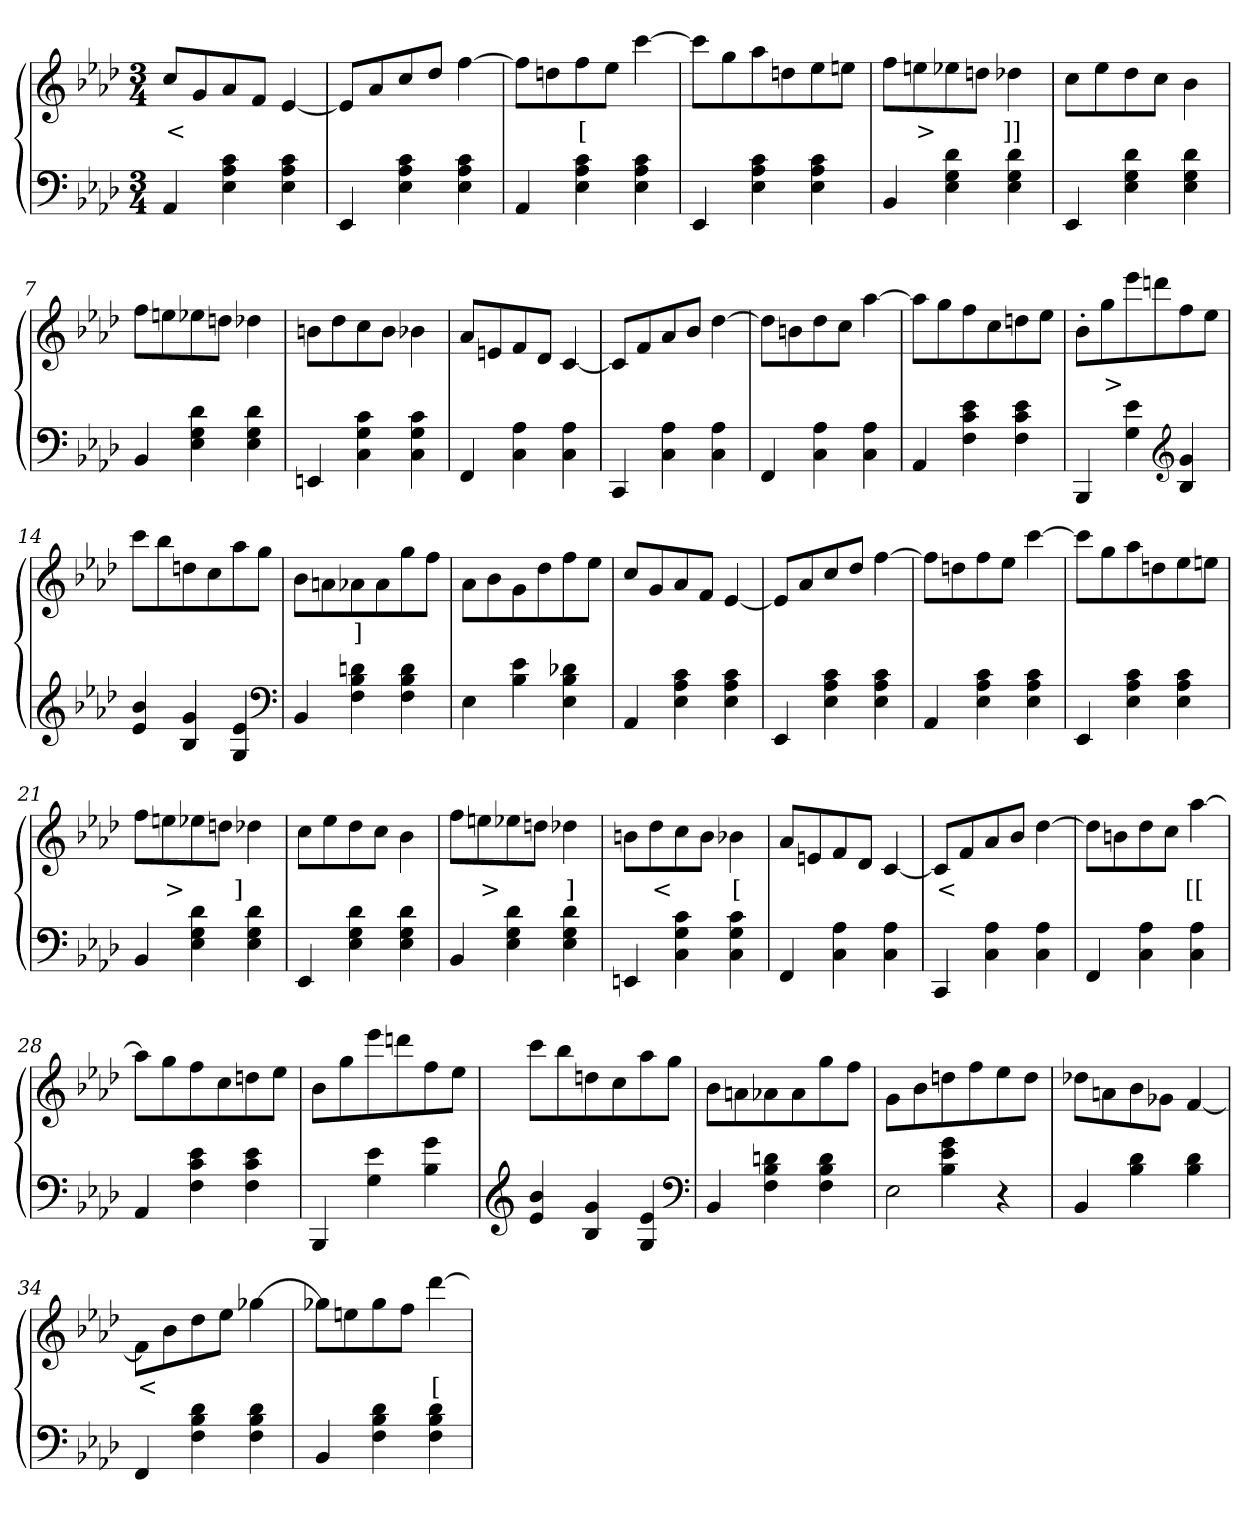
**kern	**kern	**text
*part2	*part1	*part1
*staff2	*staff1	*staff1
*clefF4	*clefG2	*
*k[b-e-a-d-]	*k[b-e-a-d-]	*
*M3/4	*M3/4	*
=1	=1	=1
4AA-	8ccL	<
.	8g	.
4c 4A- 4E-	8a-	.
.	8fJ	.
4c 4A- 4E-	[4e-	.
=2	=2	=2
4EE-	8e-L]	.
.	8a-	.
4c 4A- 4E-	8cc	.
.	8dd-J	.
4c 4A- 4E-	[4ff	.
=3	=3	=3
4AA-	8ffL]	.
.	8ddn	.
4c 4A- 4E-	8ff	[
.	8ee-J	.
4c 4A- 4E-	[4ccc	.
=4	=4	=4
4EE-	8cccL]	.
.	8gg	.
4c 4A- 4E-	8aa-	.
.	8ddn	.
4c 4A- 4E-	8ee-	.
.	8eenJ	.
=5	=5	=5
4BB-	8ffL	.
.	8een	>
4d- 4G 4E-	8ee-X	.
.	8ddnJ	.
4d- 4G 4E-	4dd-X	]]
=6	=6	=6
4EE-	8ccL	.
.	8ee-	.
4d- 4G 4E-	8dd-	.
.	8ccJ	.
4d- 4G 4E-	4b-	.
=7	=7	=7
4BB-	8ffL	.
.	8een	.
4d- 4G 4E-	8ee-X	.
.	8ddnJ	.
4d- 4G 4E-	4dd-X	.
=8	=8	=8
4EEn	8bnL	.
.	8dd-	.
4c 4G 4C	8cc	.
.	8bJ	.
4c 4G 4C	4b-X	.
=9	=9	=9
4FF	8a-L	.
.	8en	.
4A- 4C	8f	.
.	8d-J	.
4A- 4C	[4c	.
=10	=10	=10
4CC	8cL]	.
.	8f	.
4A- 4C	8a-	.
.	8b-J	.
4A- 4C	[4dd-	.
=11	=11	=11
4FF	8dd-L]	.
.	8bn	.
4A- 4C	8dd-	.
.	8ccJ	.
4A- 4C	[4aa-	.
=12	=12	=12
4AA-	8aa-L]	.
.	8gg	.
4e- 4c 4F	8ff	.
.	8cc	.
4e- 4c 4F	8ddn	.
.	8ee-J	.
=13	=13	=13
4BBB-	8b-'>L	.
.	8gg\	>
4e- 4G	8eee-	.
.	8dddn	.
*clefG2	*	*
4g 4B-	8ff	.
.	8ee-J	.
=14	=14	=14
4b- 4e-	8cccL	.
.	8bb-	.
4g 4B-	8ddn	.
.	8cc	.
4e- 4G	8aa-	.
.	8ggJ	.
*clefF4	*	*
=15	=15	=15
4BB-	8b-L	.
.	8an	.
4dn 4B- 4F	8a-X	]
.	8a-	.
4d 4B- 4F	8gg	.
.	8ffJ	.
=16	=16	=16
4E-	8a-L	.
.	8b-	.
4e- 4B-	8g	.
.	8dd-	.
4d-X 4B- 4E-	8ff	.
.	8ee-J	.
=17	=17	=17
4AA-	8ccL	.
.	8g	.
4c 4A- 4E-	8a-	.
.	8fJ	.
4c 4A- 4E-	[4e-	.
=18	=18	=18
4EE-	8e-L]	.
.	8a-	.
4c 4A- 4E-	8cc	.
.	8dd-J	.
4c 4A- 4E-	[4ff	.
=19	=19	=19
4AA-	8ffL]	.
.	8ddn	.
4c 4A- 4E-	8ff	.
.	8ee-J	.
4c 4A- 4E-	[4ccc	.
=20	=20	=20
4EE-	8cccL]	.
.	8gg	.
4c 4A- 4E-	8aa-	.
.	8ddn	.
4c 4A- 4E-	8ee-	.
.	8eenJ	.
=21	=21	=21
4BB-	8ffL	.
.	8een	>
4d- 4G 4E-	8ee-X	.
.	8ddnJ	.
4d- 4G 4E-	4dd-X	]
=22	=22	=22
4EE-	8ccL	.
.	8ee-	.
4d- 4G 4E-	8dd-	.
.	8ccJ	.
4d- 4G 4E-	4b-	.
=23	=23	=23
4BB-	8ffL	.
.	8een	>
4d- 4G 4E-	8ee-X	.
.	8ddnJ	.
4d- 4G 4E-	4dd-X	]
=24	=24	=24
4EEn	8bnL	.
.	8dd-	<
4c 4G 4C	8cc	.
.	8bJ	.
4c 4G 4C	4b-X	[
=25	=25	=25
4FF	8a-L	.
.	8en	.
4A- 4C	8f	.
.	8d-J	.
4A- 4C	[4c	.
=26	=26	=26
4CC	8cL]	<
.	8f	.
4A- 4C	8a-	.
.	8b-J	.
4A- 4C	[4dd-	.
=27	=27	=27
4FF	8dd-L]	.
.	8bn	.
4A- 4C	8dd-	.
.	8ccJ	.
4A- 4C	[4aa-	[[
=28	=28	=28
4AA-	8aa-L]	.
.	8gg	.
4e- 4c 4F	8ff	.
.	8cc	.
4e- 4c 4F	8ddn	.
.	8ee-J	.
=29	=29	=29
4BBB-	8b-L	.
.	8gg	.
4e- 4G	8eee-	.
.	8dddn	.
4g 4B-	8ff	.
.	8ee-J	.
=30	=30	=30
*clefG2	*	*
4b- 4e-	8cccL	.
.	8bb-	.
4g 4B-	8ddn	.
.	8cc	.
4e- 4G	8aa-	.
.	8ggJ	.
*clefF4	*	*
=31	=31	=31
4BB-	8b-L	.
.	8an	.
4dn 4B- 4F	8a-X	.
.	8a-	.
4d 4B- 4F	8gg	.
.	8ffJ	.
=32	=32	=32
*^	*	*
4ryy	2E-	8gL	.
.	.	8b-	.
4g\ 4e-\ 4B-\	.	8ddn	.
.	.	8ff	.
4r	4ryy	8ee-	.
.	.	8ddJ	.
*v	*v	*	*
=33	=33	=33
4BB-	8dd-XL	.
.	8an\	.
4d- 4B-	8b-	.
.	8g-XJ	.
4d- 4B-	[4f	.
=34	=34	=34
4FF	8fL]	<
.	8b-	.
4d- 4B- 4F	8dd-	.
.	8ee-J	.
4d- 4B- 4F	[4gg-X	.
=35	=35	=35
4BB-	8gg-XL]	.
.	8een	.
4d- 4B- 4F	8gg-	.
.	8ffJ	.
4d- 4B- 4F	[4ddd-	[
=	=	=
*-	*-	*-
